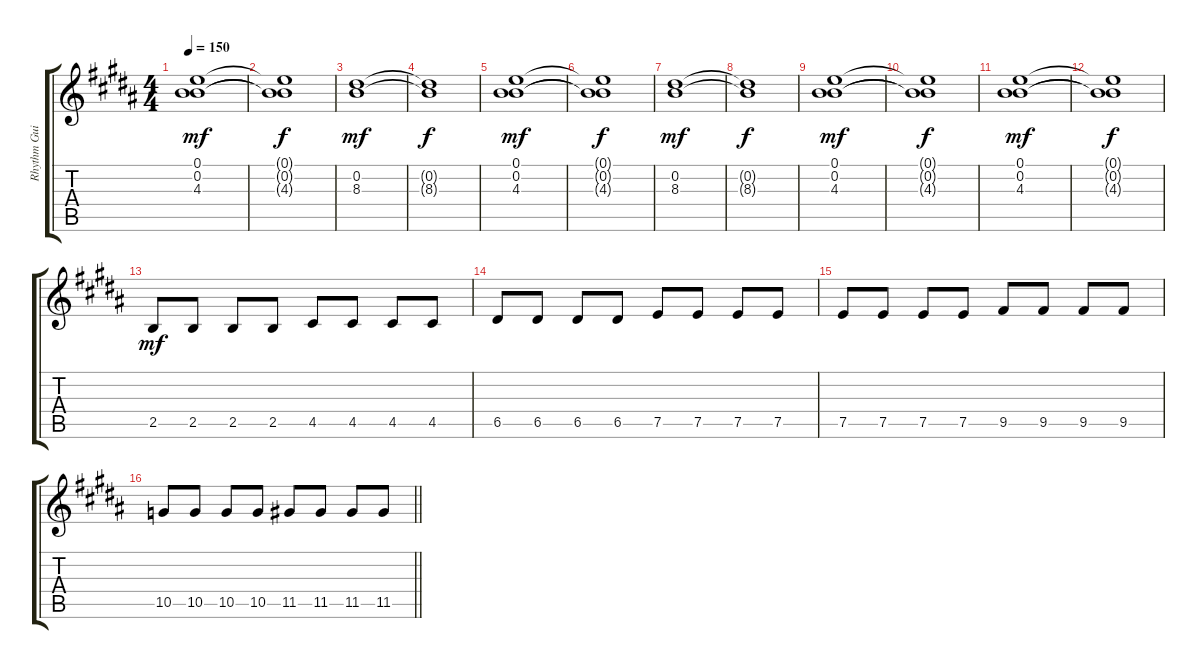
\track ("Rhythm Guitar" "Rhythm Gui") {instrument overdrivenguitar}
\staff {score tabs}
\tuning (E4 B3 G3 D3 A2 E2) {hide}
\ts (4 4)
\tempo 150
\clef g2
\ks b
(0.1 0.2 4.3).1{dy mf} |
(0.1{t} 0.2{t} 4.3{t}).1{dy f} |
(0.2 8.3).1{dy mf} |
(0.2{t} 8.3{t}).1{dy f} |
(0.1 0.2 4.3).1{dy mf} |
(0.1{t} 0.2{t} 4.3{t}).1{dy f} |
(0.2 8.3).1{dy mf} |
(0.2{t} 8.3{t}).1{dy f} |
(0.1 0.2 4.3).1{dy mf} |
(0.1{t} 0.2{t} 4.3{t}).1{dy f} |
(0.1 0.2 4.3).1{dy mf} |
(0.1{t} 0.2{t} 4.3{t}).1{dy f} |
2.5.8{dy mf} 2.5.8 2.5.8 2.5.8 4.5.8 4.5.8 4.5.8 4.5.8 |
6.5.8 6.5.8 6.5.8 6.5.8 7.5.8 7.5.8 7.5.8 7.5.8 |
7.5.8 7.5.8 7.5.8 7.5.8 9.5.8 9.5.8 9.5.8 9.5.8 |
\barLineRight lightlight
10.5.8 10.5.8 10.5.8 10.5.8 11.5.8 11.5.8 11.5.8 11.5.8
